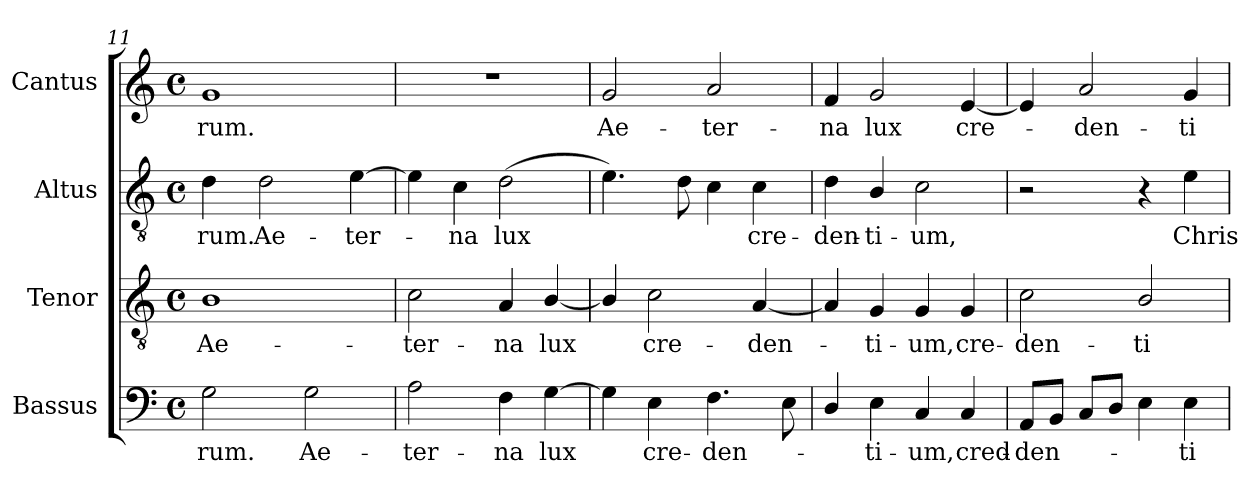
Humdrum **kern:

**kern	**text	**kern	**text	**kern	**text	**kern	**text
*part4	*part4	*part3	*part3	*part2	*part2	*part1	*part1
*staff4	*staff4	*staff3	*staff3	*staff2	*staff2	*staff1	*staff1
*I"Bassus	*	*I"Tenor	*	*I"Altus	*	*I"Cantus	*
*I'B.	*	*I'T.	*	*I'A.	*	*I'S.	*
*clefF4	*	*clefGv2	*	*clefGv2	*	*clefG2	*
*	*	*ITrd7c12	*	*ITrd7c12	*	*	*
*k[]	*	*k[]	*	*k[]	*	*k[]	*
*C:	*	*C:	*	*C:	*	*C:	*
*M4/4	*	*M4/4	*	*M4/4	*	*M4/4	*
*met(c)	*	*met(c)	*	*met(c)	*	*met(c)	*
=11	=11	=11	=11	=11	=11	=11	=11
!	!LO:LY:b:color=#000000	!	!	!	!	!	!
!	!	!	!LO:LY:b:color=#000000	!	!	!	!
!	!	!	!	!	!LO:LY:b:color=#000000	!	!
!	!	!	!	!	!	!	!LO:LY:b:color=#000000
2Gi\	-rum.	1BBi	Ae-	4Di\	-rum.	1gi	-rum.
!	!	!	!	!	!LO:LY:b:color=#000000	!	!
.	.	.	.	2Di\	Ae-	.	.
!	!LO:LY:b:color=#000000	!	!	!	!	!	!
2Gi\	Ae-	.	.	.	.	.	.
!	!	!	!	!	!LO:LY:b:color=#000000	!	!
.	.	.	.	[4Ei\	-ter-	.	.
=12	=12	=12	=12	=12	=12	=12	=12
!	!LO:LY:b:color=#000000	!	!	!	!	!	!
!	!	!	!LO:LY:b:color=#000000	!	!	!	!
2Ai\	-ter-	2Ci\	-ter-	4Ei\]	.	1r	.
!	!	!	!	!	!LO:LY:b:color=#000000	!	!
.	.	.	.	4Ci\	-na	.	.
!	!LO:LY:b:color=#000000	!	!	!	!	!	!
!	!	!	!LO:LY:b:color=#000000	!	!	!	!
!	!	!	!	!	!LO:LY:b:color=#000000	!	!
4Fi\	-na	4AAi/	-na	(2Di\	lux	.	.
!	!LO:LY:b:color=#000000	!	!	!	!	!	!
!	!	!	!LO:LY:b:color=#000000	!	!	!	!
[4Gi\	lux	[4BBi/	lux	.	.	.	.
=13	=13	=13	=13	=13	=13	=13	=13
!	!	!	!	!	!	!	!LO:LY:b:color=#000000
4Gi\]	.	4BBi/]	.	4.Ei\)	.	2gi/	Ae-
!	!LO:LY:b:color=#000000	!	!	!	!	!	!
!	!	!	!LO:LY:b:color=#000000	!	!	!	!
4Ei\	cre-	2Ci\	cre-	.	.	.	.
.	.	.	.	8Di\	.	.	.
!	!LO:LY:b:color=#000000	!	!	!	!	!	!
!	!	!	!	!	!	!	!LO:LY:b:color=#000000
4.Fi\	-den-	.	.	4Ci\	.	2ai/	-ter-
!	!	!	!LO:LY:b:color=#000000	!	!	!	!
!	!	!	!	!	!LO:LY:b:color=#000000	!	!
.	.	[4AAi/	-den-	4Ci\	cre-	.	.
8Ei\	.	.	.	.	.	.	.
!!LO:LB:g=z
=14	=14	=14	=14	=14	=14	=14	=14
!	!	!	!	!	!LO:LY:b:color=#000000	!	!
!	!	!	!	!	!	!	!LO:LY:b:color=#000000
4Di/	.	4AAi/]	.	4Di\	-den-	4fi/	-na
!	!LO:LY:b:color=#000000	!	!	!	!	!	!
!	!	!	!LO:LY:b:color=#000000	!	!	!	!
!	!	!	!	!	!LO:LY:b:color=#000000	!	!
!	!	!	!	!	!	!	!LO:LY:b:color=#000000
4Ei\	-ti-	4GGi/	-ti-	4BBi/	-ti-	2gi/	lux
!	!LO:LY:b:color=#000000	!	!	!	!	!	!
!	!	!	!LO:LY:b:color=#000000	!	!	!	!
!	!	!	!	!	!LO:LY:b:color=#000000	!	!
4Ci/	-um,	4GGi/	-um,	2Ci\	-um,	.	.
!	!LO:LY:b:color=#000000	!	!	!	!	!	!
!	!	!	!LO:LY:b:color=#000000	!	!	!	!
!	!	!	!	!	!	!	!LO:LY:b:color=#000000
4Ci/	cred-	4GGi/	cre-	.	.	[4ei/	cre-
=15	=15	=15	=15	=15	=15	=15	=15
!	!LO:LY:b:color=#000000	!	!	!	!	!	!
!	!	!	!LO:LY:b:color=#000000	!	!	!	!
8AAi/L	-den-	2Ci\	-den-	2r	.	4ei/]	.
8BBi/J	.	.	.	.	.	.	.
!	!	!	!	!	!	!	!LO:LY:b:color=#000000
8Ci/L	.	.	.	.	.	2ai/	-den-
8Di/J	.	.	.	.	.	.	.
!	!	!	!LO:LY:b:color=#000000	!	!	!	!
4Ei\	.	2BBi/	-ti-	4r	.	.	.
!	!LO:LY:b:color=#000000	!	!	!	!	!	!
!	!	!	!	!	!LO:LY:b:color=#000000	!	!
!	!	!	!	!	!	!	!LO:LY:b:color=#000000
4Ei\	-ti-	.	.	4Ei\	Chris-	4gi/	-ti-
=	=	=	=	=	=	=	=
*-	*-	*-	*-	*-	*-	*-	*-
